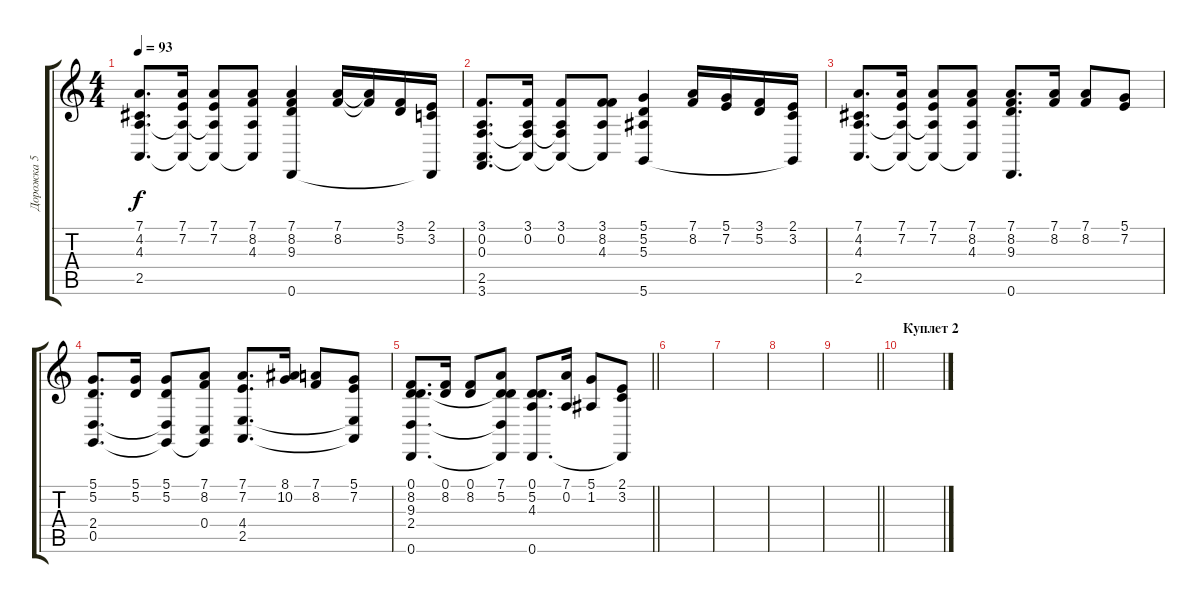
\track ("Дорожка 5" "Дорожка 5") {instrument accordion}
\staff {score tabs}
\tuning (D4 A3 F3 C3 G2 D2) {hide}
\ts (4 4)
\tempo 93
\clef g2
\ks c
(7.1 4.2 4.3 2.5).8{d dy f} (7.1 7.2 4.3{t} 2.5{t}).16 (7.1 7.2 4.3{t} 2.5{t}).8 (7.1 8.2 4.3 2.5{t}).8 (7.1 8.2 9.3 0.6).4 (7.1 8.2).16 (7.1{t} 8.2{t}).16 (3.1 5.2).16 (2.1 3.2 0.6{t}).16 |
(3.1 0.2 0.3 2.5 3.6).8{d} (3.1 0.2 0.3{t} 2.5{t}).16 (3.1 0.2 0.3{t} 2.5{t}).8 (3.1 8.2 4.3 2.5{t}).8 (5.1 5.2 5.3 5.6).4 (7.1 8.2).16 (5.1 7.2).16 (3.1 5.2).16 (2.1 3.2 5.6{t}).16 |
(7.1 4.2 4.3 2.5).8{d} (7.1 7.2 4.3{t} 2.5{t}).16 (7.1 7.2 4.3{t} 2.5{t}).8 (7.1 8.2 4.3 2.5{t}).8 (7.1 8.2 9.3 0.6).8{d} (7.1 8.2).16 (7.1 8.2).8 (5.1 7.2).8 |
(5.1 5.2 2.4 0.5).8{d} (5.1 5.2).16 (5.1 5.2 2.4{t} 0.5{t}).8 (7.1 8.2 0.4 0.5{t}).8 (7.1 7.2 4.4 2.5).8{d} (8.1 10.2).16 (7.1 8.2).8 (5.1 7.2 4.4{t} 2.5{t}).8 |
\barLineRight lightlight
(0.1 8.2 9.3 2.4 0.6).8{d} (0.1 8.2).16 (0.1 8.2).8 (7.1 5.2 9.3{t} 2.4{t} 0.6{t}).8 (0.1 5.2 4.3 0.6).8{d} (7.1 0.2).16 (5.1 1.2).8 (2.1 3.2 0.6{t}).8 |
|
|
|
\barLineRight lightlight
|
\section ("" "Куплет 2 ")
